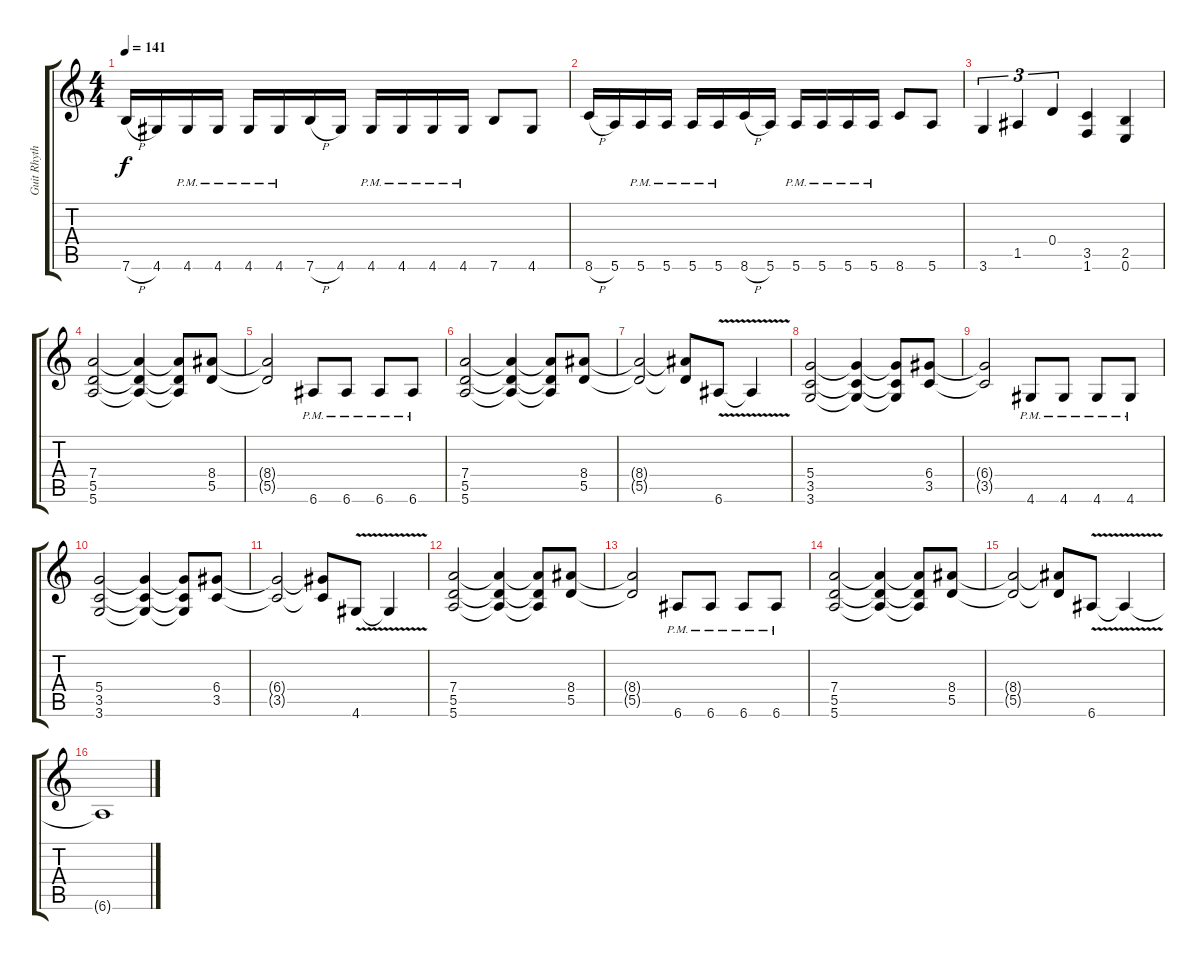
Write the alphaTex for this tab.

\track ("Guit Rhythm 2" "Guit Rhyth") {instrument distortionguitar}
\staff {score tabs}
\tuning (E4 B3 G3 D3 A2 E2) {hide}
\ts (4 4)
\tempo 141
\clef g2
\ks c
7.6{h}.16{dy f} 4.6.16 4.6{pm}.16 4.6{pm}.16 4.6{pm}.16 4.6{pm}.16 7.6{h}.16 4.6.16 4.6{pm}.16 4.6{pm}.16 4.6{pm}.16 4.6{pm}.16 7.6.8 4.6.8 |
8.6{h}.16 5.6.16 5.6{pm}.16 5.6{pm}.16 5.6{pm}.16 5.6{pm}.16 8.6{h}.16 5.6.16 5.6{pm}.16 5.6{pm}.16 5.6{pm}.16 5.6{pm}.16 8.6.8 5.6.8 |
3.6.4{tu (3 2)} 1.5.4{tu (3 2)} 0.4.4{tu (3 2)} (3.5 1.6).4 (2.5 0.6).4 |
(7.4 5.5 5.6).2 (7.4{t} 5.5{t} 5.6{t}).4 (7.4{t} 5.5{t} 5.6{t}).8 (8.4 5.5).8 |
(8.4{t} 5.5{t}).2 6.6{pm}.8 6.6{pm}.8 6.6{pm}.8 6.6{pm}.8 |
(7.4 5.5 5.6).2 (7.4{t} 5.5{t} 5.6{t}).4 (7.4{t} 5.5{t} 5.6{t}).8 (8.4 5.5).8 |
(8.4{t} 5.5{t}).2 (8.4{t} 5.5{t}).8 6.6{v}.8 6.6{t}.4 |
(5.4 3.5 3.6).2 (5.4{t} 3.5{t} 3.6{t}).4 (5.4{t} 3.5{t} 3.6{t}).8 (6.4 3.5).8 |
(6.4{t} 3.5{t}).2 4.6{pm}.8 4.6{pm}.8 4.6{pm}.8 4.6{pm}.8 |
(5.4 3.5 3.6).2 (5.4{t} 3.5{t} 3.6{t}).4 (5.4{t} 3.5{t} 3.6{t}).8 (6.4 3.5).8 |
(6.4{t} 3.5{t}).2 (6.4{t} 3.5{t}).8 4.6{v}.8 4.6{t}.4 |
(7.4 5.5 5.6).2 (7.4{t} 5.5{t} 5.6{t}).4 (7.4{t} 5.5{t} 5.6{t}).8 (8.4 5.5).8 |
(8.4{t} 5.5{t}).2 6.6{pm}.8 6.6{pm}.8 6.6{pm}.8 6.6{pm}.8 |
(7.4 5.5 5.6).2 (7.4{t} 5.5{t} 5.6{t}).4 (7.4{t} 5.5{t} 5.6{t}).8 (8.4 5.5).8 |
(8.4{t} 5.5{t}).2 (8.4{t} 5.5{t}).8 6.6{v}.8 6.6{t}.4 |
6.6{t}.1
